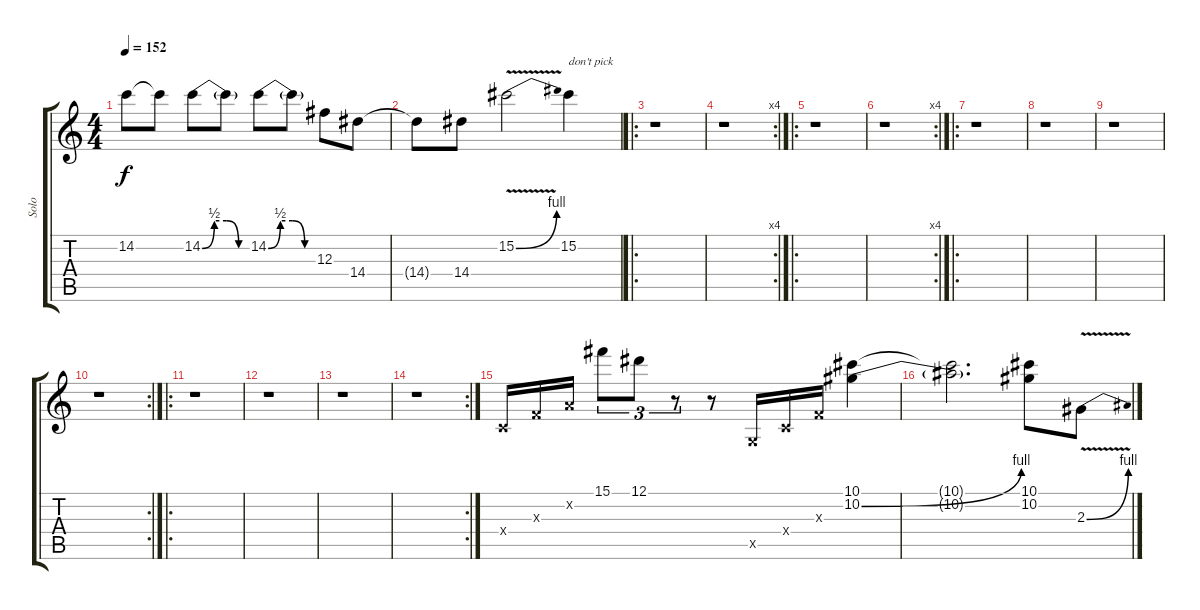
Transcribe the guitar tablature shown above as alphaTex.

\track ("Solo" "Solo") {instrument distortionguitar}
\staff {score tabs}
\tuning (Eb4 Bb3 Gb3 Db3 Ab2 Eb2) {hide}
\ts (4 4)
\tempo 152
\clef g2
\ks c
14.2{t}.8{dy f} 14.2{t}.8 14.2{be (custom 0 0 15 2 30 2 45 0 60 0)}.8 14.2{t}.8 14.2{be (custom 0 0 15 2 30 2 45 0 60 0)}.8 14.2{t}.8 12.3.8 14.4.8 |
14.4{t}.8 14.4.8 15.2{be (bend 0 0 60 4) v}.2 15.2.4{txt "don't pick"} |
\ro
r.1 |
\rc 4
r.1 |
\ro
r.1 |
\rc 4
r.1 |
\ro
r.1 |
r.1 |
r.1 |
\rc 2
r.1 |
\ro
r.1 |
r.1 |
r.1 |
\rc 2
r.1 |
-1.4{x}.16 -1.3{x}.16 -1.2{x}.16 15.1.8{tu (3 2)} 12.1.8{tu (3 2)} r.8{tu (3 2)} r.8 -1.5{x}.16 -1.4{x}.16 -1.3{x}.16 (10.1 10.2{be (bend 0 0 60 4)}).4 |
(10.1{t} 10.2{t}).2{d} (10.1 10.2).8 2.3{be (bend 0 0 60 4) v}.8
